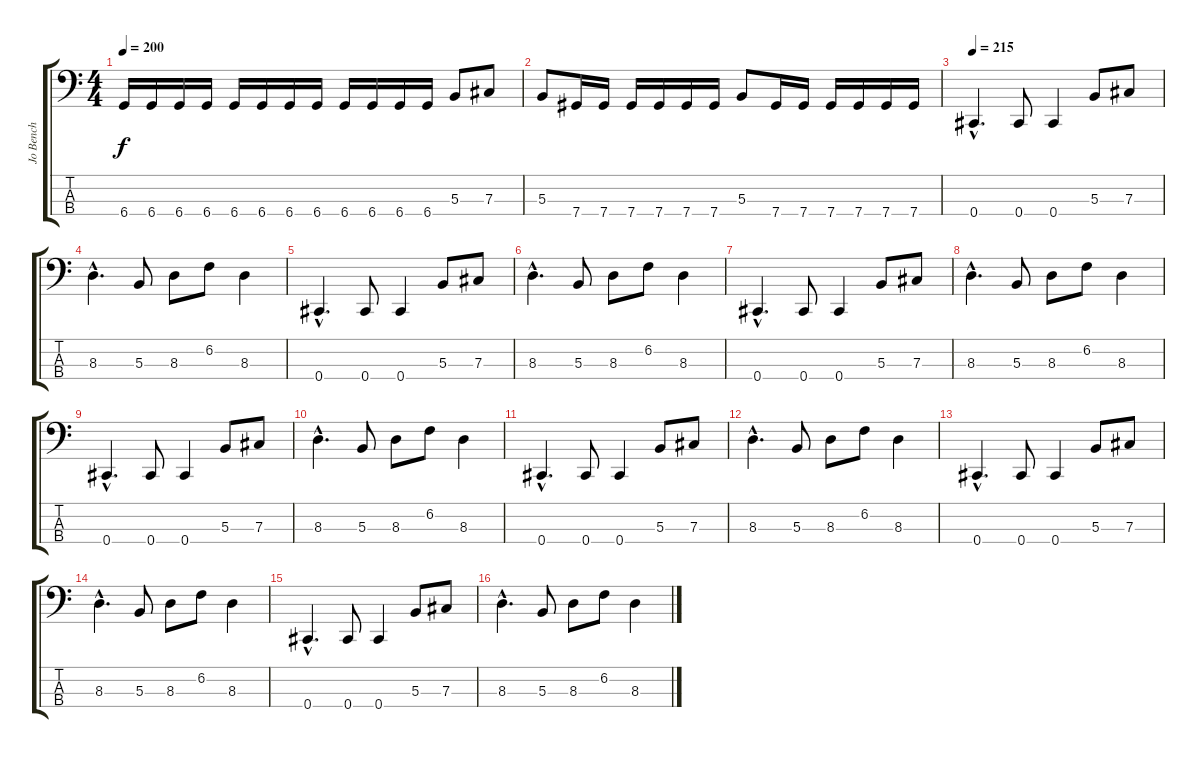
\track ("Jo Bench" "Jo Bench") {instrument electricbassfinger}
\staff {score tabs}
\tuning (E2 B1 Gb1 Db1) {hide}
\ts (4 4)
\tempo 200
\clef f4
\ks c
6.4.16{dy f} 6.4.16 6.4.16 6.4.16 6.4.16 6.4.16 6.4.16 6.4.16 6.4.16 6.4.16 6.4.16 6.4.16 5.3.8 7.3.8 |
5.3.8 7.4.16 7.4.16 7.4.16 7.4.16 7.4.16 7.4.16 5.3.8 7.4.16 7.4.16 7.4.16 7.4.16 7.4.16 7.4.16 |
\tempo 215
0.4{hac}.4{d} 0.4.8 0.4.4 5.3.8 7.3.8 |
8.3{hac}.4{d} 5.3.8 8.3.8 6.2.8 8.3.4 |
0.4{hac}.4{d} 0.4.8 0.4.4 5.3.8 7.3.8 |
8.3{hac}.4{d} 5.3.8 8.3.8 6.2.8 8.3.4 |
0.4{hac}.4{d} 0.4.8 0.4.4 5.3.8 7.3.8 |
8.3{hac}.4{d} 5.3.8 8.3.8 6.2.8 8.3.4 |
0.4{hac}.4{d} 0.4.8 0.4.4 5.3.8 7.3.8 |
8.3{hac}.4{d} 5.3.8 8.3.8 6.2.8 8.3.4 |
0.4{hac}.4{d} 0.4.8 0.4.4 5.3.8 7.3.8 |
8.3{hac}.4{d} 5.3.8 8.3.8 6.2.8 8.3.4 |
0.4{hac}.4{d} 0.4.8 0.4.4 5.3.8 7.3.8 |
8.3{hac}.4{d} 5.3.8 8.3.8 6.2.8 8.3.4 |
0.4{hac}.4{d} 0.4.8 0.4.4 5.3.8 7.3.8 |
8.3{hac}.4{d} 5.3.8 8.3.8 6.2.8 8.3.4
